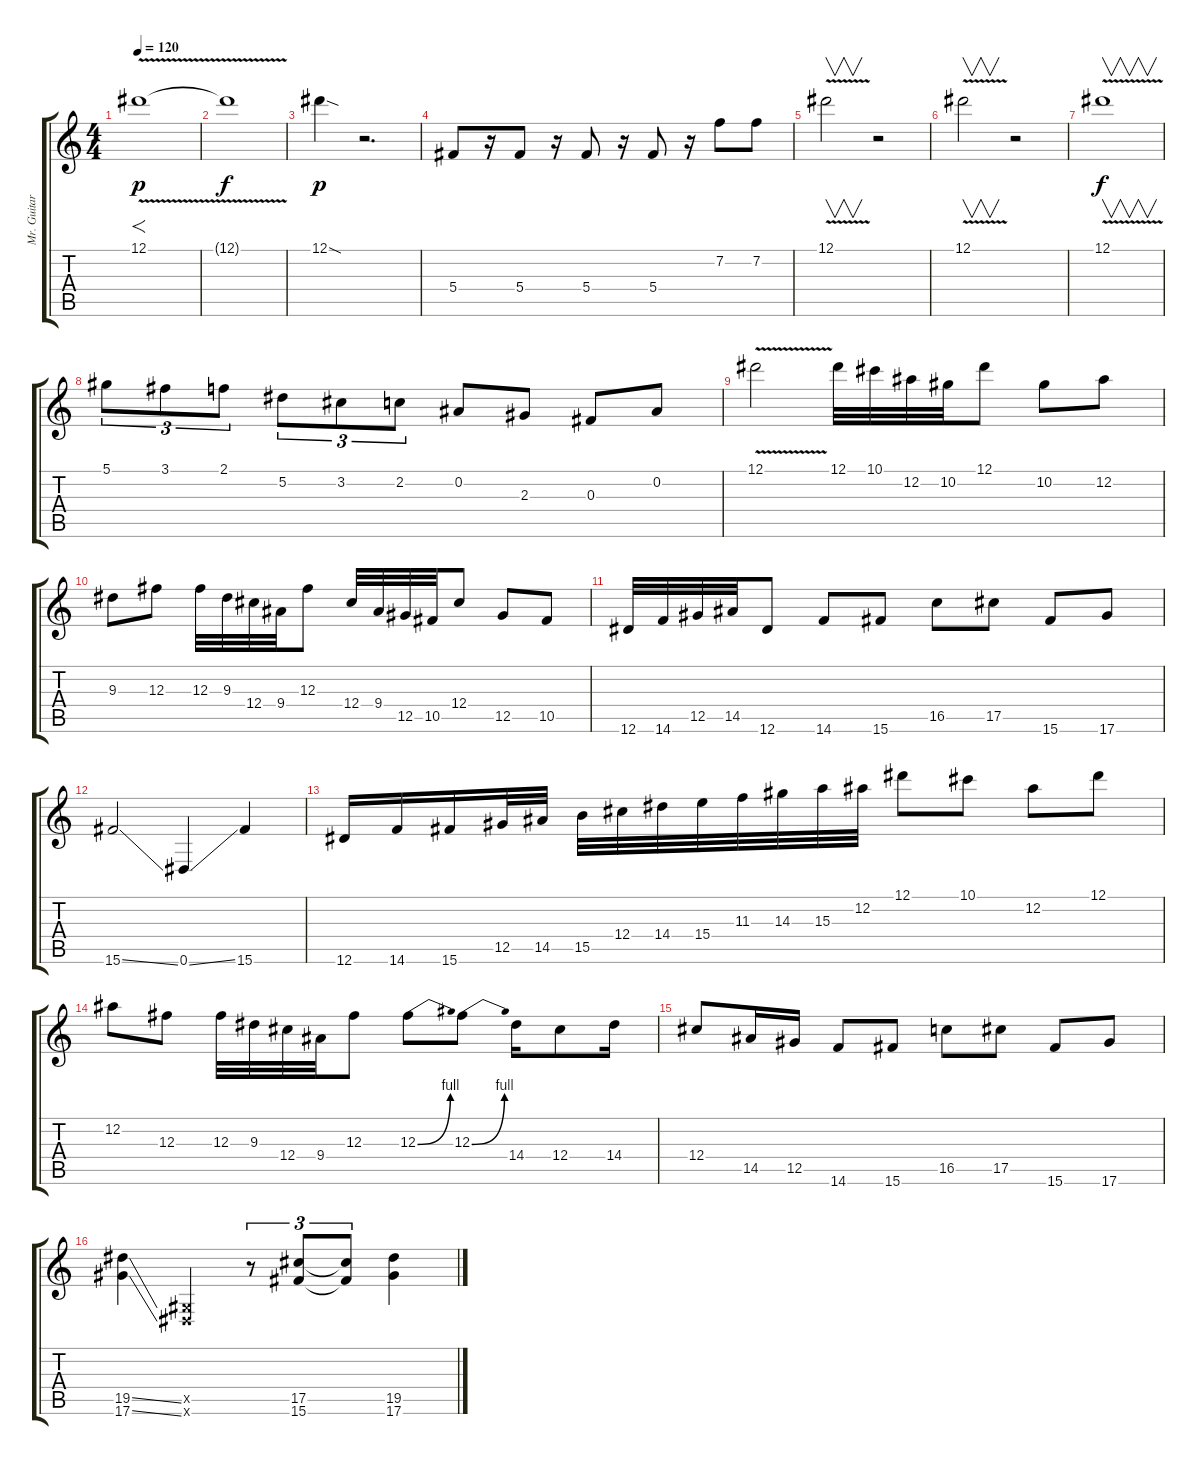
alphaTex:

\track ("Mr. Guitar 1" "Mr. Guitar") {instrument overdrivenguitar}
\staff {score tabs}
\tuning (Eb4 Bb3 Gb3 Db3 Ab2 Eb2) {hide}
\ts (4 4)
\tempo 120
\clef g2
\ks c
12.1{v}.1{f dy p instrument overdrivenguitar} |
12.1{t}.1{dy f} |
12.1{sod}.4{dy p} r.2{d} |
5.4.8 r.16 5.4.8 r.16 5.4.8 r.16 5.4.8 r.16 7.2.8 7.2.8 |
12.1{v}.2{v} r.2 |
12.1{v}.2{v} r.2{volume 7} |
12.1{v}.1{v dy f volume 12} |
5.1.8{tu (3 2)} 3.1.8{tu (3 2)} 2.1.8{tu (3 2)} 5.2.8{tu (3 2)} 3.2.8{tu (3 2)} 2.2.8{tu (3 2)} 0.2.8 2.3.8 0.3.8 0.2.8 |
12.1{v}.2 12.1.32 10.1.32 12.2.32 10.2.32 12.1.8 10.2.8 12.2.8 |
9.3.8 12.3.8 12.3.32 9.3.32 12.4.32 9.4.32 12.3.8 12.4.32 9.4.32 12.5.32 10.5.32 12.4.8 12.5.8 10.5.8 |
12.6.32 14.6.32 12.5.32 14.5.32 12.6.8 14.6.8 15.6.8 16.5.8 17.5.8 15.6.8 17.6.8 |
15.6{ss}.2 0.6{ss}.4 15.6.4 |
12.6.16 14.6.16 15.6.16 12.5.32 14.5.32 15.5.32 12.4.32 14.4.32 15.4.32 11.3.32 14.3.32 15.3.32 12.2.32 12.1.8 10.1.8 12.2.8 12.1.8 |
12.2.8 12.3.8 12.3.32 9.3.32 12.4.32 9.4.32 12.3.8 12.3{be (bend 0 0 60 4)}.8 12.3{be (bend 0 0 60 4)}.8 14.4.16 12.4.8 14.4.16 |
12.4.8 14.5.16 12.5.16 14.6.8 15.6.8 16.5.8 17.5.8 15.6.8 17.6.8 |
(19.5{ss} 17.6{ss}).4 (0.5{x} 0.6{x}).4 r.8{tu (3 2)} (17.5 15.6).8{tu (3 2)} (17.5{t} 15.6{t}).8{tu (3 2)} (19.5 17.6).4
